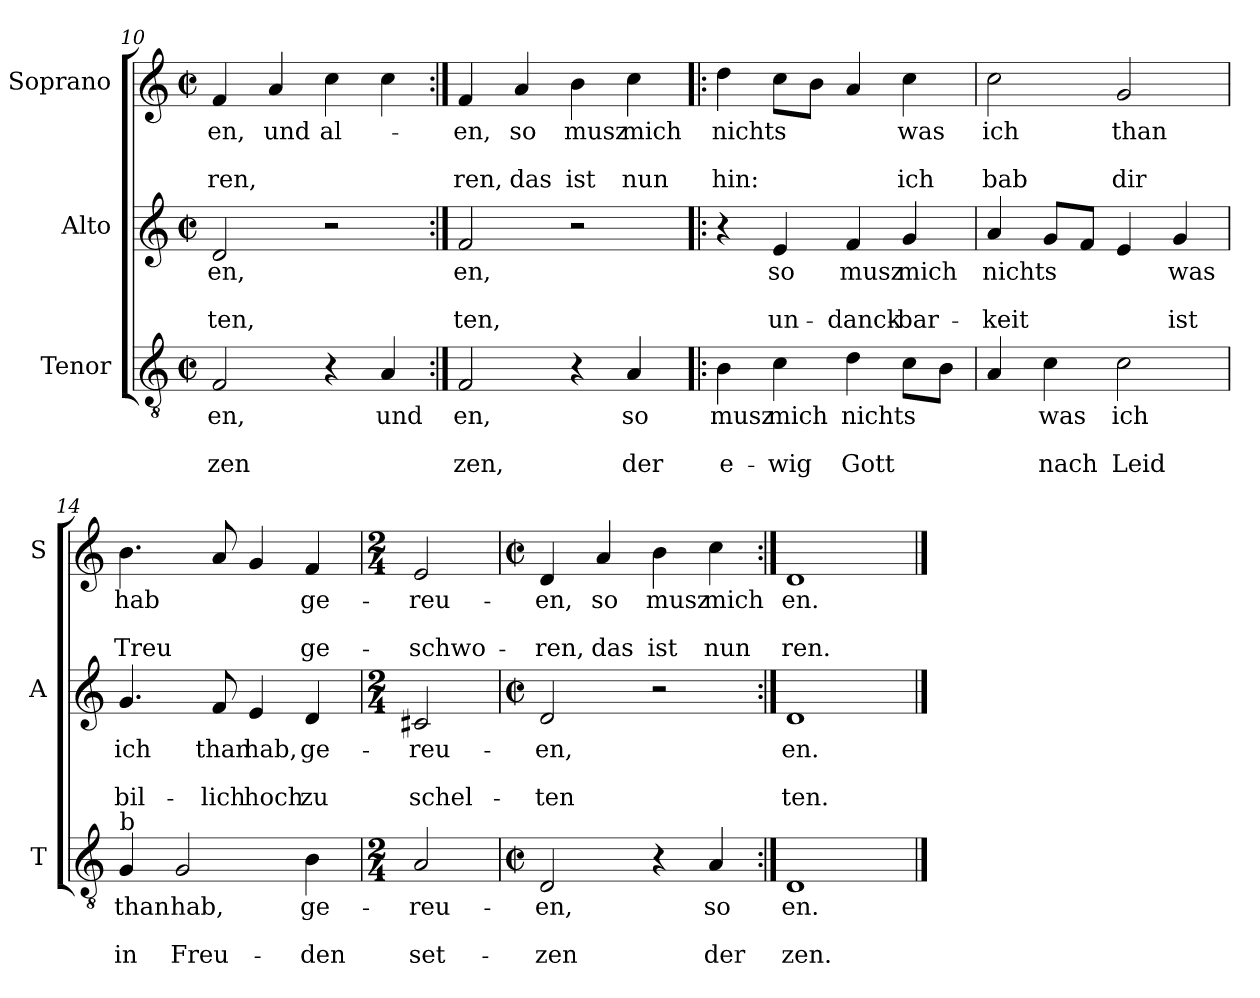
**kern	**text	**text	**text	**kern	**text	**text	**text	**kern	**text	**text	**text
*part3	*part3	*part3	*part3	*part2	*part2	*part2	*part2	*part1	*part1	*part1	*part1
*staff3	*staff3	*staff3	*staff3	*staff2	*staff2	*staff2	*staff2	*staff1	*staff1	*staff1	*staff1
*I"Tenor	*	*	*	*I"Alto	*	*	*	*I"Soprano	*	*	*
*I'T	*	*	*	*I'A	*	*	*	*I'S	*	*	*
*clefGv2	*	*	*	*clefG2	*	*	*	*clefG2	*	*	*
*k[]	*	*	*	*k[]	*	*	*	*k[]	*	*	*
*C:	*	*	*	*C:	*	*	*	*C:	*	*	*
*M2/2	*	*	*	*M2/2	*	*	*	*M2/2	*	*	*
*met(c|)	*	*	*	*met(c|)	*	*	*	*met(c|)	*	*	*
=10	=10	=10	=10	=10	=10	=10	=10	=10	=10	=10	=10
!	!LO:LY:b	!	!LO:LY:b	!	!LO:LY:b	!	!LO:LY:b	!	!LO:LY:b	!	!LO:LY:b
2F/	-en,	.	-zen	2d/	-en,	.	-ten,	4f/	-en,	.	-ren,
!	!	!	!	!	!	!	!	!	!LO:LY:b	!	!
.	.	.	.	.	.	.	.	4a/	und	.	.
!	!	!	!	!	!	!	!	!	!LO:LY:b	!	!
4r	.	.	.	2r	.	.	.	4cc\	al-	.	.
!	!LO:LY:b	!	!	!	!	!	!	!	!	!	!
4A/	und	.	.	.	.	.	.	4cc\	.	.	.
=11:|!	=11:|!	=11:|!	=11:|!	=11:|!	=11:|!	=11:|!	=11:|!	=11:|!	=11:|!	=11:|!	=11:|!
!	!LO:LY:b	!	!LO:LY:b	!	!LO:LY:b	!	!LO:LY:b	!	!LO:LY:b	!	!LO:LY:b
2F/	en,	.	zen,	2f/	en,	.	ten,	4f/	en,	.	ren,
!	!	!	!	!	!	!	!	!	!LO:LY:b	!	!LO:LY:b
.	.	.	.	.	.	.	.	4a/	so	.	das
!	!	!	!	!	!	!	!	!	!LO:LY:b	!	!LO:LY:b
4r	.	.	.	2r	.	.	.	4b\	musz	.	ist
!	!LO:LY:b	!	!LO:LY:b	!	!	!	!	!	!LO:LY:b	!	!LO:LY:b
4A/	so	.	der	.	.	.	.	4cc\	mich	.	nun
=12!|:	=12!|:	=12!|:	=12!|:	=12!|:	=12!|:	=12!|:	=12!|:	=12!|:	=12!|:	=12!|:	=12!|:
!	!LO:LY:b	!	!LO:LY:b	!	!	!	!	!	!LO:LY:b	!	!LO:LY:b
4B\	musz	.	e-	4r	.	.	.	4dd\	nichts	.	hin:
!	!LO:LY:b	!	!LO:LY:b	!	!LO:LY:b	!	!LO:LY:b	!	!	!	!
4c\	mich	.	-wig	4e/	so	.	un-	8cc\L	.	.	.
.	.	.	.	.	.	.	.	8b\J	.	.	.
!	!LO:LY:b	!	!LO:LY:b	!	!LO:LY:b	!	!LO:LY:b	!	!	!	!
4d\	nichts	.	Gott	4f/	musz	.	-danck-	4a/	.	.	.
!	!	!	!	!	!LO:LY:b	!	!LO:LY:b	!	!LO:LY:b	!	!LO:LY:b
8c\L	.	.	.	4g/	mich	.	-bar-	4cc\	was	.	ich
8B\J	.	.	.	.	.	.	.	.	.	.	.
!!LO:LB:g=z
=13	=13	=13	=13	=13	=13	=13	=13	=13	=13	=13	=13
!	!	!	!	!	!LO:LY:b	!	!LO:LY:b	!	!LO:LY:b	!	!LO:LY:b
4A/	.	.	.	4a/	nichts	.	-keit	2cc\	ich	.	bab
!	!LO:LY:b	!	!LO:LY:b	!	!	!	!	!	!	!	!
4c\	was	.	nach	8g/L	.	.	.	.	.	.	.
.	.	.	.	8f/J	.	.	.	.	.	.	.
!	!LO:LY:b	!	!LO:LY:b	!	!	!	!	!	!LO:LY:b	!	!LO:LY:b
2c\	ich	.	Leid	4e/	.	.	.	2g/	than	.	dir
!	!	!	!	!	!LO:LY:b	!	!LO:LY:b	!	!	!	!
.	.	.	.	4g/	was	.	ist	.	.	.	.
=14	=14	=14	=14	=14	=14	=14	=14	=14	=14	=14	=14
!LO:TX:a:t=b	!	!	!	!	!	!	!	!	!	!	!
!	!LO:LY:b	!	!LO:LY:b	!	!LO:LY:b	!	!LO:LY:b	!	!LO:LY:b	!	!LO:LY:b
4G/	than	.	in	4.g/	ich	.	bil-	4.b\	hab	.	Treu
!	!LO:LY:b	!	!LO:LY:b	!	!	!	!	!	!	!	!
2G/	hab,	.	Freu-	.	.	.	.	.	.	.	.
!	!	!	!	!	!LO:LY:b	!	!LO:LY:b	!	!	!	!
.	.	.	.	8f/	than	.	-lich	8a/	.	.	.
!	!	!	!	!	!LO:LY:b	!	!LO:LY:b	!	!	!	!
.	.	.	.	4e/	hab,	.	hoch	4g/	.	.	.
!	!LO:LY:b	!	!LO:LY:b	!	!LO:LY:b	!	!LO:LY:b	!	!LO:LY:b	!	!LO:LY:b
4B\	ge-	.	-den	4d/	ge-	.	zu	4f/	ge-	.	ge-
=15	=15	=15	=15	=15	=15	=15	=15	=15	=15	=15	=15
*M2/4	*	*	*	*M2/4	*	*	*	*M2/4	*	*	*
!	!LO:LY:b	!	!LO:LY:b	!	!LO:LY:b	!	!LO:LY:b	!	!LO:LY:b	!	!LO:LY:b
2A/	-reu-	.	set-	2c#X/	-reu-	.	schel-	2e/	-reu-	.	-schwo-
=16	=16	=16	=16	=16	=16	=16	=16	=16	=16	=16	=16
*M2/2	*	*	*	*M2/2	*	*	*	*M2/2	*	*	*
*met(c|)	*	*	*	*met(c|)	*	*	*	*met(c|)	*	*	*
!	!LO:LY:b	!	!LO:LY:b	!	!LO:LY:b	!	!LO:LY:b	!	!LO:LY:b	!	!LO:LY:b
2D/	-en,	.	-zen	2d/	-en,	.	-ten	4d/	-en,	.	-ren,
!	!	!	!	!	!	!	!	!	!LO:LY:b	!	!LO:LY:b
.	.	.	.	.	.	.	.	4a/	so	.	das
!	!	!	!	!	!	!	!	!	!LO:LY:b	!	!LO:LY:b
4r	.	.	.	2r	.	.	.	4b\	musz	.	ist
!	!LO:LY:b	!	!LO:LY:b	!	!	!	!	!	!LO:LY:b	!	!LO:LY:b
4A/	so	.	der	.	.	.	.	4cc\	mich	.	nun
=17:|!	=17:|!	=17:|!	=17:|!	=17:|!	=17:|!	=17:|!	=17:|!	=17:|!	=17:|!	=17:|!	=17:|!
!	!LO:LY:b	!	!LO:LY:b	!	!LO:LY:b	!	!LO:LY:b	!	!LO:LY:b	!	!LO:LY:b
1D	en.	.	zen.	1d	en.	.	ten.	1d	en.	.	ren.
==	==	==	==	==	==	==	==	==	==	==	==
*-	*-	*-	*-	*-	*-	*-	*-	*-	*-	*-	*-
